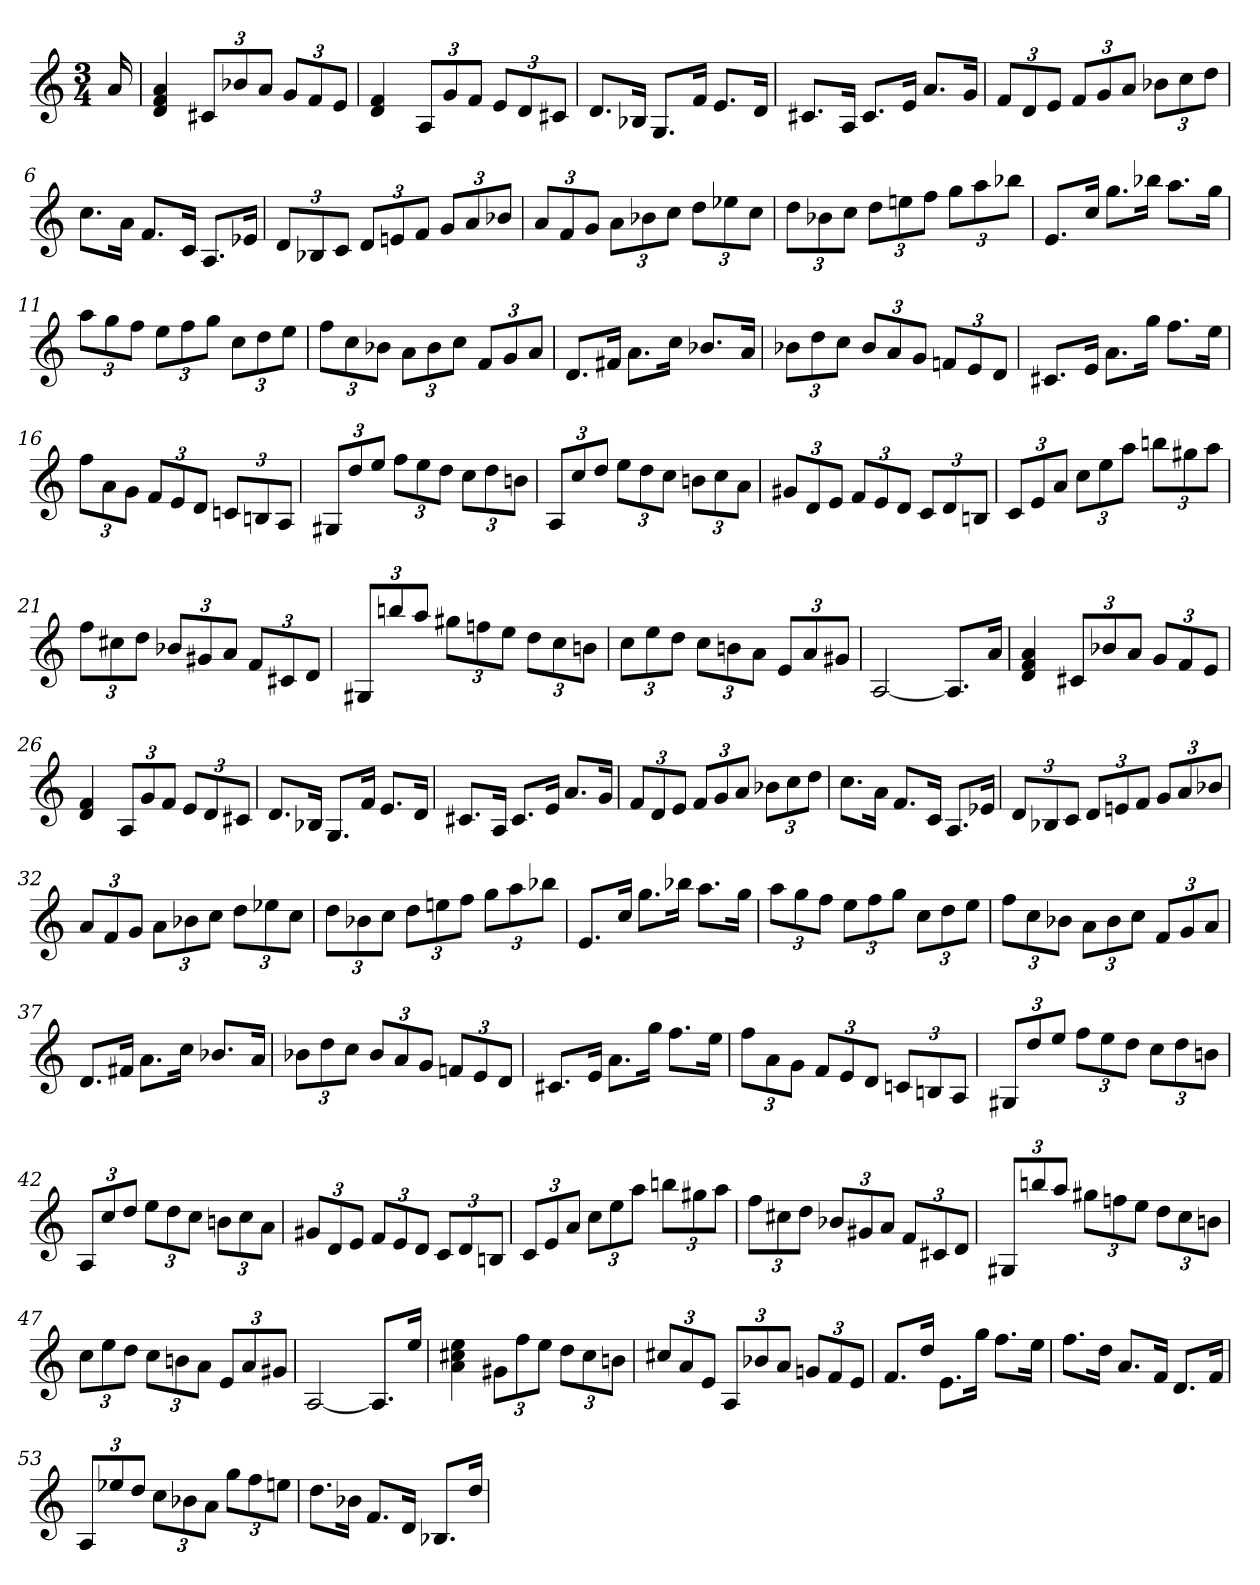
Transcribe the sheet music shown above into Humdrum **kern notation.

**kern
*part1
*staff1
*M3/4
=
16a
=1
4d 4f 4a
12c#XL
12b-X
12aJ
12gL
12f
12eJ
=2
4d 4f
12AL
12g
12fJ
12eL
12d
12c#XJ
=3
8.dL
16B-XJk
8.GL
16fJk
8.eL
16dJk
=4
8.c#XL
16AJk
8.c#L
16eJk
8.aL
16gJk
=5
12fL
12d
12eJ
12fL
12g
12aJ
12b-XL
12cc
12ddJ
=6
8.ccL
16aJk
8.fL
16cJk
8.AL
16e-XJk
=7
12dL
12B-X
12cJ
12dL
12en
12fJ
12gL
12a
12b-XJ
=8
12aL
12f
12gJ
12aL
12b-X
12ccJ
12ddL
12ee-X
12ccJ
=9
12ddL
12b-X
12ccJ
12ddL
12een
12ffJ
12ggL
12aa
12bb-XJ
=10
8.eL
16ccJk
8.ggL
16bb-XJk
8.aaL
16ggJk
=11
12aaL
12gg
12ffJ
12eeL
12ff
12ggJ
12ccL
12dd
12eeJ
=12
12ffL
12cc
12b-XJ
12aL
12b-
12ccJ
12fL
12g
12aJ
=13
8.dL
16f#XJk
8.aL
16ccJk
8.b-XL
16aJk
=14
12b-XL
12dd
12ccJ
12b-L
12a
12gJ
12fnL
12e
12dJ
=15
8.c#XL
16eJk
8.aL
16ggJk
8.ffL
16eeJk
=16
12ffL
12a
12gJ
12fL
12e
12dJ
12cnL
12Bn
12AJ
=17
12G#XL
12dd
12eeJ
12ffL
12ee
12ddJ
12ccL
12dd
12bnJ
=18
12AL
12cc
12ddJ
12eeL
12dd
12ccJ
12bnL
12cc
12aJ
=19
12g#XL
12d
12eJ
12fL
12e
12dJ
12cL
12d
12BnJ
=20
12cL
12e
12aJ
12ccL
12ee
12aaJ
12bbnL
12gg#X
12aaJ
=21
12ffL
12cc#X
12ddJ
12b-XL
12g#X
12aJ
12fL
12c#X
12dJ
=22
12G#XL
12bbn
12aaJ
12gg#XL
12ffn
12eeJ
12ddL
12cc
12bnJ
=23
12ccL
12ee
12ddJ
12ccL
12bn
12aJ
12eL
12a
12g#XJ
=24
[2A
8.AL]
16aJk
=25
4d 4f 4a
12c#XL
12b-X
12aJ
12gL
12f
12eJ
=26
4d 4f
12AL
12g
12fJ
12eL
12d
12c#XJ
=27
8.dL
16B-XJk
8.GL
16fJk
8.eL
16dJk
=28
8.c#XL
16AJk
8.c#L
16eJk
8.aL
16gJk
=29
12fL
12d
12eJ
12fL
12g
12aJ
12b-XL
12cc
12ddJ
=30
8.ccL
16aJk
8.fL
16cJk
8.AL
16e-XJk
=31
12dL
12B-X
12cJ
12dL
12en
12fJ
12gL
12a
12b-XJ
=32
12aL
12f
12gJ
12aL
12b-X
12ccJ
12ddL
12ee-X
12ccJ
=33
12ddL
12b-X
12ccJ
12ddL
12een
12ffJ
12ggL
12aa
12bb-XJ
=34
8.eL
16ccJk
8.ggL
16bb-XJk
8.aaL
16ggJk
=35
12aaL
12gg
12ffJ
12eeL
12ff
12ggJ
12ccL
12dd
12eeJ
=36
12ffL
12cc
12b-XJ
12aL
12b-
12ccJ
12fL
12g
12aJ
=37
8.dL
16f#XJk
8.aL
16ccJk
8.b-XL
16aJk
=38
12b-XL
12dd
12ccJ
12b-L
12a
12gJ
12fnL
12e
12dJ
=39
8.c#XL
16eJk
8.aL
16ggJk
8.ffL
16eeJk
=40
12ffL
12a
12gJ
12fL
12e
12dJ
12cnL
12Bn
12AJ
=41
12G#XL
12dd
12eeJ
12ffL
12ee
12ddJ
12ccL
12dd
12bnJ
=42
12AL
12cc
12ddJ
12eeL
12dd
12ccJ
12bnL
12cc
12aJ
=43
12g#XL
12d
12eJ
12fL
12e
12dJ
12cL
12d
12BnJ
=44
12cL
12e
12aJ
12ccL
12ee
12aaJ
12bbnL
12gg#X
12aaJ
=45
12ffL
12cc#X
12ddJ
12b-XL
12g#X
12aJ
12fL
12c#X
12dJ
=46
12G#XL
12bbn
12aaJ
12gg#XL
12ffn
12eeJ
12ddL
12cc
12bnJ
=47
12ccL
12ee
12ddJ
12ccL
12bn
12aJ
12eL
12a
12g#XJ
=48
[2A
8.AL]
16eeJk
=49
4a 4cc#X 4ee
12g#XL
12ff
12eeJ
12ddL
12cc#
12bnJ
=50
12cc#XL
12a
12eJ
12AL
12b-X
12aJ
12gnL
12f
12eJ
=51
8.fL
16ddJk
8.eL
16ggJk
8.ffL
16eeJk
=52
8.ffL
16ddJk
8.aL
16fJk
8.dL
16fJk
=53
12AL
12ee-X
12ddJ
12ccL
12b-X
12aJ
12ggL
12ff
12eenJ
=54
8.ddL
16b-XJk
8.fL
16dJk
8.B-XL
16ddJk
=
*-
